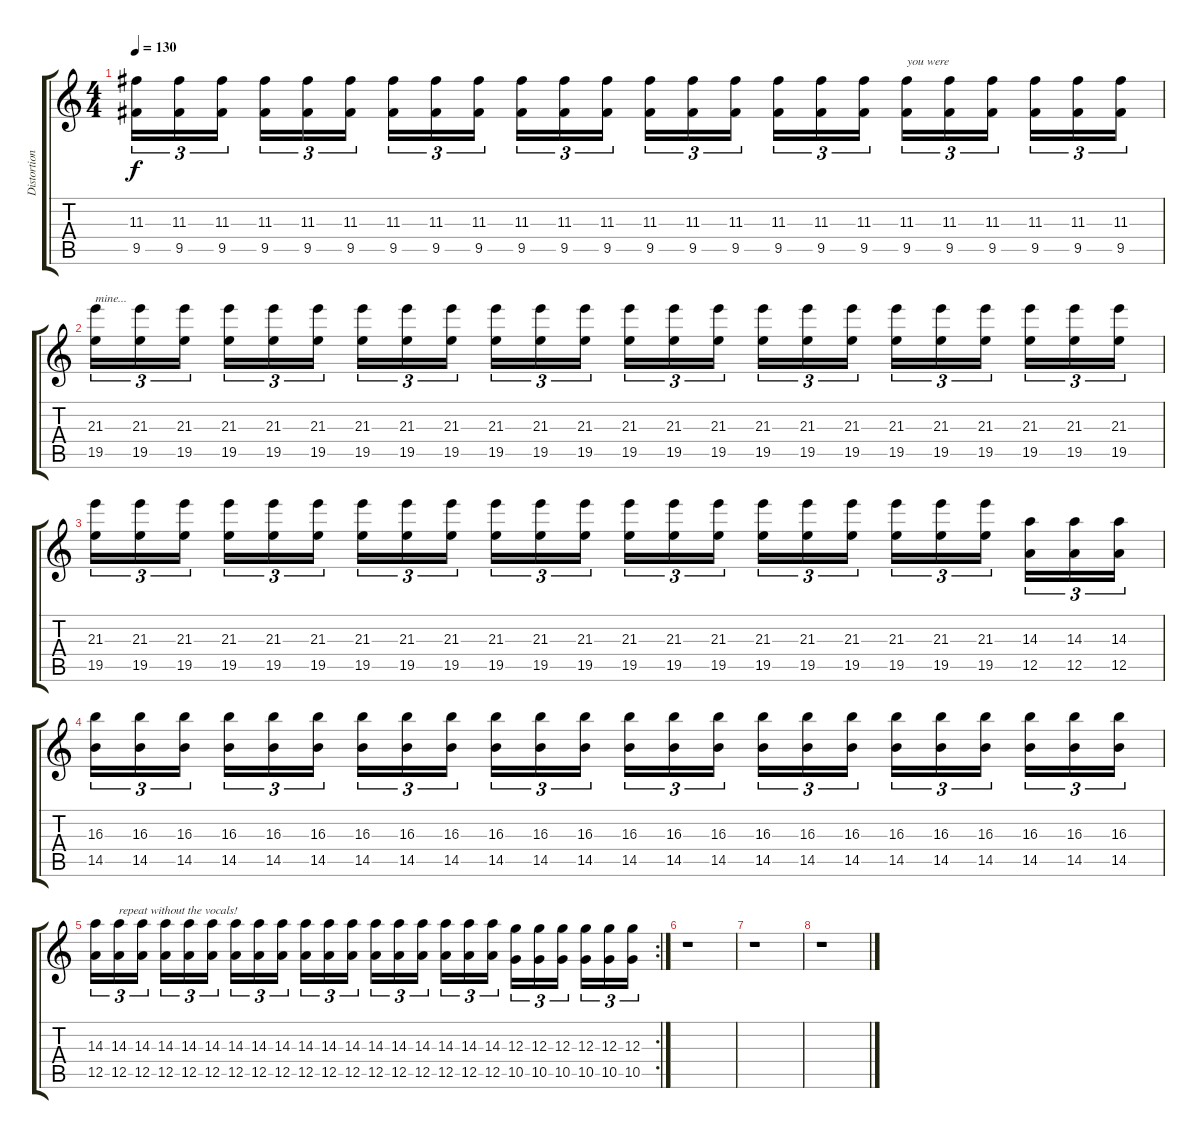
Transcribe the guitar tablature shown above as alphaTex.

\track ("Distortion Guitar" "Distortion") {instrument distortionguitar}
\staff {score tabs}
\tuning (E4 B3 G3 D3 A2 E2) {hide}
\ts (4 4)
\tempo 130
\clef g2
\ks c
(11.3 9.5).16{tu (3 2) dy f} (11.3 9.5).16{tu (3 2)} (11.3 9.5).16{tu (3 2)} (11.3 9.5).16{tu (3 2)} (11.3 9.5).16{tu (3 2)} (11.3 9.5).16{tu (3 2)} (11.3 9.5).16{tu (3 2)} (11.3 9.5).16{tu (3 2)} (11.3 9.5).16{tu (3 2)} (11.3 9.5).16{tu (3 2)} (11.3 9.5).16{tu (3 2)} (11.3 9.5).16{tu (3 2)} (11.3 9.5).16{tu (3 2)} (11.3 9.5).16{tu (3 2)} (11.3 9.5).16{tu (3 2)} (11.3 9.5).16{tu (3 2)} (11.3 9.5).16{tu (3 2)} (11.3 9.5).16{tu (3 2)} (11.3 9.5).16{tu (3 2) txt "you were "} (11.3 9.5).16{tu (3 2)} (11.3 9.5).16{tu (3 2)} (11.3 9.5).16{tu (3 2)} (11.3 9.5).16{tu (3 2)} (11.3 9.5).16{tu (3 2)} |
(21.3 19.5).16{tu (3 2) txt "mine..."} (21.3 19.5).16{tu (3 2)} (21.3 19.5).16{tu (3 2)} (21.3 19.5).16{tu (3 2)} (21.3 19.5).16{tu (3 2)} (21.3 19.5).16{tu (3 2)} (21.3 19.5).16{tu (3 2)} (21.3 19.5).16{tu (3 2)} (21.3 19.5).16{tu (3 2)} (21.3 19.5).16{tu (3 2)} (21.3 19.5).16{tu (3 2)} (21.3 19.5).16{tu (3 2)} (21.3 19.5).16{tu (3 2)} (21.3 19.5).16{tu (3 2)} (21.3 19.5).16{tu (3 2)} (21.3 19.5).16{tu (3 2)} (21.3 19.5).16{tu (3 2)} (21.3 19.5).16{tu (3 2)} (21.3 19.5).16{tu (3 2)} (21.3 19.5).16{tu (3 2)} (21.3 19.5).16{tu (3 2)} (21.3 19.5).16{tu (3 2)} (21.3 19.5).16{tu (3 2)} (21.3 19.5).16{tu (3 2)} |
(21.3 19.5).16{tu (3 2)} (21.3 19.5).16{tu (3 2)} (21.3 19.5).16{tu (3 2)} (21.3 19.5).16{tu (3 2)} (21.3 19.5).16{tu (3 2)} (21.3 19.5).16{tu (3 2)} (21.3 19.5).16{tu (3 2)} (21.3 19.5).16{tu (3 2)} (21.3 19.5).16{tu (3 2)} (21.3 19.5).16{tu (3 2)} (21.3 19.5).16{tu (3 2)} (21.3 19.5).16{tu (3 2)} (21.3 19.5).16{tu (3 2)} (21.3 19.5).16{tu (3 2)} (21.3 19.5).16{tu (3 2)} (21.3 19.5).16{tu (3 2)} (21.3 19.5).16{tu (3 2)} (21.3 19.5).16{tu (3 2)} (21.3 19.5).16{tu (3 2)} (21.3 19.5).16{tu (3 2)} (21.3 19.5).16{tu (3 2)} (14.3 12.5).16{tu (3 2)} (14.3 12.5).16{tu (3 2)} (14.3 12.5).16{tu (3 2)} |
(16.3 14.5).16{tu (3 2)} (16.3 14.5).16{tu (3 2)} (16.3 14.5).16{tu (3 2)} (16.3 14.5).16{tu (3 2)} (16.3 14.5).16{tu (3 2)} (16.3 14.5).16{tu (3 2)} (16.3 14.5).16{tu (3 2)} (16.3 14.5).16{tu (3 2)} (16.3 14.5).16{tu (3 2)} (16.3 14.5).16{tu (3 2)} (16.3 14.5).16{tu (3 2)} (16.3 14.5).16{tu (3 2)} (16.3 14.5).16{tu (3 2)} (16.3 14.5).16{tu (3 2)} (16.3 14.5).16{tu (3 2)} (16.3 14.5).16{tu (3 2)} (16.3 14.5).16{tu (3 2)} (16.3 14.5).16{tu (3 2)} (16.3 14.5).16{tu (3 2)} (16.3 14.5).16{tu (3 2)} (16.3 14.5).16{tu (3 2)} (16.3 14.5).16{tu (3 2)} (16.3 14.5).16{tu (3 2)} (16.3 14.5).16{tu (3 2)} |
\rc 2
(14.3 12.5).16{tu (3 2)} (14.3 12.5).16{tu (3 2) txt "repeat without the vocals!"} (14.3 12.5).16{tu (3 2)} (14.3 12.5).16{tu (3 2)} (14.3 12.5).16{tu (3 2)} (14.3 12.5).16{tu (3 2)} (14.3 12.5).16{tu (3 2)} (14.3 12.5).16{tu (3 2)} (14.3 12.5).16{tu (3 2)} (14.3 12.5).16{tu (3 2)} (14.3 12.5).16{tu (3 2)} (14.3 12.5).16{tu (3 2)} (14.3 12.5).16{tu (3 2)} (14.3 12.5).16{tu (3 2)} (14.3 12.5).16{tu (3 2)} (14.3 12.5).16{tu (3 2)} (14.3 12.5).16{tu (3 2)} (14.3 12.5).16{tu (3 2)} (12.3 10.5).16{tu (3 2)} (12.3 10.5).16{tu (3 2)} (12.3 10.5).16{tu (3 2)} (12.3 10.5).16{tu (3 2)} (12.3 10.5).16{tu (3 2)} (12.3 10.5).16{tu (3 2)} |
r.1 |
r.1 |
r.1
